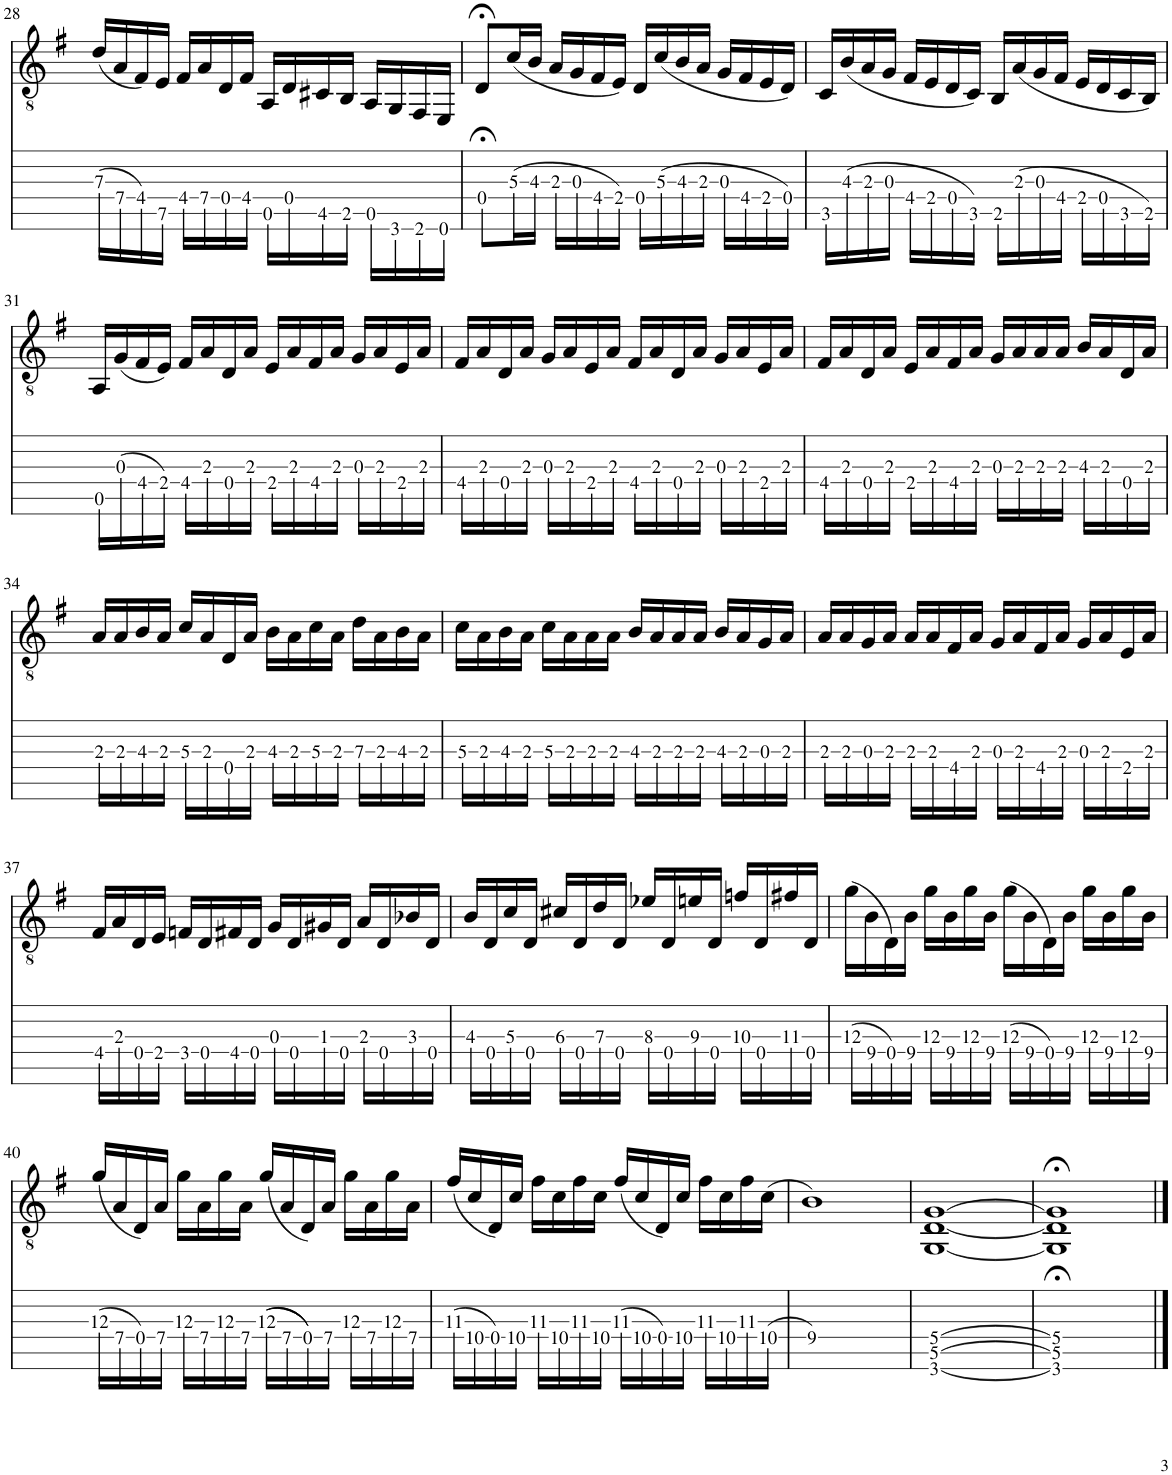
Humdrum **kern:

**kern	**kern
*part1	*part1
*staff2	*staff1
*I"Guitarra eléctrica	*
*I'Guit. El.	*
!!LO:PB:g=z
*	*clefGv2
*k[f#]	*k[f#]
*M4/4	*M4/4
=28	=28
16d\LL	(16d/LL
16A\	16A/
16F#\	16F#/)
16E\JJ	16E/JJ
16F#\LL	16F#/LL
16A\	16A/
16D\	16D/
16F#\JJ	16F#/JJ
16AA\LL	16AA/LL
16D\	16D/
16C#\	16C#X/
16BB\JJ	16BB/JJ
16AA\LL	16AA/LL
16GG\	16GG/
16FF#\	16FF#/
16EE\JJ	16EE/JJ
=29	=29
8D;<\L	8D;</L
16c\L	(16c/L
16B\JJ	16B/JJ
16A\LL	16A/LL
16G\	16G/
16F#\	16F#/
16E\JJ	16E/JJ)
16D\LL	16D/LL
16c\	(16c/
16B\	16B/
16A\JJ	16A/JJ
16G\LL	16G/LL
16F#\	16F#/
16E\	16E/
16D\JJ	16D/JJ)
=30	=30
16C\LL	16C/LL
16B\	(16B/
16A\	16A/
16G\JJ	16G/JJ
16F#\LL	16F#/LL
16E\	16E/
16D\	16D/
16C\JJ	16C/JJ)
16BB\LL	16BB/LL
16A\	(16A/
16G\	16G/
16F#\JJ	16F#/JJ
16E\LL	16E/LL
16D\	16D/
16C\	16C/
16BB\JJ	16BB/JJ)
!!LO:LB:g=z
=31	=31
16AA\LL	16AA/LL
16G\	(16G/
16F#\	16F#/
16E\JJ	16E/JJ)
16F#\LL	16F#/LL
16A\	16A/
16D\	16D/
16A\JJ	16A/JJ
16E\LL	16E/LL
16A\	16A/
16F#\	16F#/
16A\JJ	16A/JJ
16G\LL	16G/LL
16A\	16A/
16E\	16E/
16A\JJ	16A/JJ
=32	=32
16F#\LL	16F#/LL
16A\	16A/
16D\	16D/
16A\JJ	16A/JJ
16G\LL	16G/LL
16A\	16A/
16E\	16E/
16A\JJ	16A/JJ
16F#\LL	16F#/LL
16A\	16A/
16D\	16D/
16A\JJ	16A/JJ
16G\LL	16G/LL
16A\	16A/
16E\	16E/
16A\JJ	16A/JJ
=33	=33
16F#\LL	16F#/LL
16A\	16A/
16D\	16D/
16A\JJ	16A/JJ
16E\LL	16E/LL
16A\	16A/
16F#\	16F#/
16A\JJ	16A/JJ
16G\LL	16G/LL
16A\	16A/
16A\	16A/
16A\JJ	16A/JJ
16B\LL	16B/LL
16A\	16A/
16D\	16D/
16A\JJ	16A/JJ
!!LO:LB:g=z
=34	=34
16A\LL	16A/LL
16A\	16A/
16B\	16B/
16A\JJ	16A/JJ
16c\LL	16c/LL
16A\	16A/
16D\	16D/
16A\JJ	16A/JJ
16B\LL	16B\LL
16A\	16A\
16c\	16c\
16A\JJ	16A\JJ
16d\LL	16d\LL
16A\	16A\
16B\	16B\
16A\JJ	16A\JJ
=35	=35
16c\LL	16c\LL
16A\	16A\
16B\	16B\
16A\JJ	16A\JJ
16c\LL	16c\LL
16A\	16A\
16A\	16A\
16A\JJ	16A\JJ
16B\LL	16B/LL
16A\	16A/
16A\	16A/
16A\JJ	16A/JJ
16B\LL	16B/LL
16A\	16A/
16G\	16G/
16A\JJ	16A/JJ
=36	=36
16A\LL	16A/LL
16A\	16A/
16G\	16G/
16A\JJ	16A/JJ
16A\LL	16A/LL
16A\	16A/
16F#\	16F#/
16A\JJ	16A/JJ
16G\LL	16G/LL
16A\	16A/
16F#\	16F#/
16A\JJ	16A/JJ
16G\LL	16G/LL
16A\	16A/
16E\	16E/
16A\JJ	16A/JJ
!!LO:LB:g=z
=37	=37
16F#\LL	16F#/LL
16A\	16A/
16D\	16D/
16E\JJ	16E/JJ
16F\LL	16Fn/LL
16D\	16D/
16F#\	16F#X/
16D\JJ	16D/JJ
16G\LL	16G/LL
16D\	16D/
16G#\	16G#X/
16D\JJ	16D/JJ
16A\LL	16A/LL
16D\	16D/
16B-\	16B-X/
16D\JJ	16D/JJ
=38	=38
16B\LL	16B/LL
16D\	16D/
16c\	16c/
16D\JJ	16D/JJ
16c#\LL	16c#X/LL
16D\	16D/
16d\	16d/
16D\JJ	16D/JJ
16e-\LL	16e-X/LL
16D\	16D/
16e\	16en/
16D\JJ	16D/JJ
16f\LL	16fn/LL
16D\	16D/
16f#\	16f#X/
16D\JJ	16D/JJ
=39	=39
16g\LL	(16g\LL
16B\	16B\
16D\	16D\)
16B\JJ	16B\JJ
16g\LL	16g\LL
16B\	16B\
16g\	16g\
16B\JJ	16B\JJ
16g\LL	(16g\LL
16B\	16B\
16D\	16D\)
16B\JJ	16B\JJ
16g\LL	16g\LL
16B\	16B\
16g\	16g\
16B\JJ	16B\JJ
!!LO:LB:g=z
=40	=40
16g\LL	(16g/LL
16A\	16A/
16D\	16D/)
16A\JJ	16A/JJ
16g\LL	16g\LL
16A\	16A\
16g\	16g\
16A\JJ	16A\JJ
16g\LL	(16g/LL
16A\	16A/
16D\	16D/)
16A\JJ	16A/JJ
16g\LL	16g\LL
16A\	16A\
16g\	16g\
16A\JJ	16A\JJ
=41	=41
16f#\LL	(16f#/LL
16c\	16c/
16D\	16D/)
16c\JJ	16c/JJ
16f#\LL	16f#\LL
16c\	16c\
16f#\	16f#\
16c\JJ	16c\JJ
16f#\LL	(16f#/LL
16c\	16c/
16D\	16D/)
16c\JJ	16c/JJ
16f#\LL	16f#\LL
16c\	16c\
16f#\	16f#\
16c\JJ	(16c\JJ
=42	=42
1B	1B)
=43	=43
[1GG [1D [1G	[1GG [1D [1G
=44	=44
1GG];< 1D];< 1G];<	1GG];< 1D];< 1G];<
==	==
*-	*-
